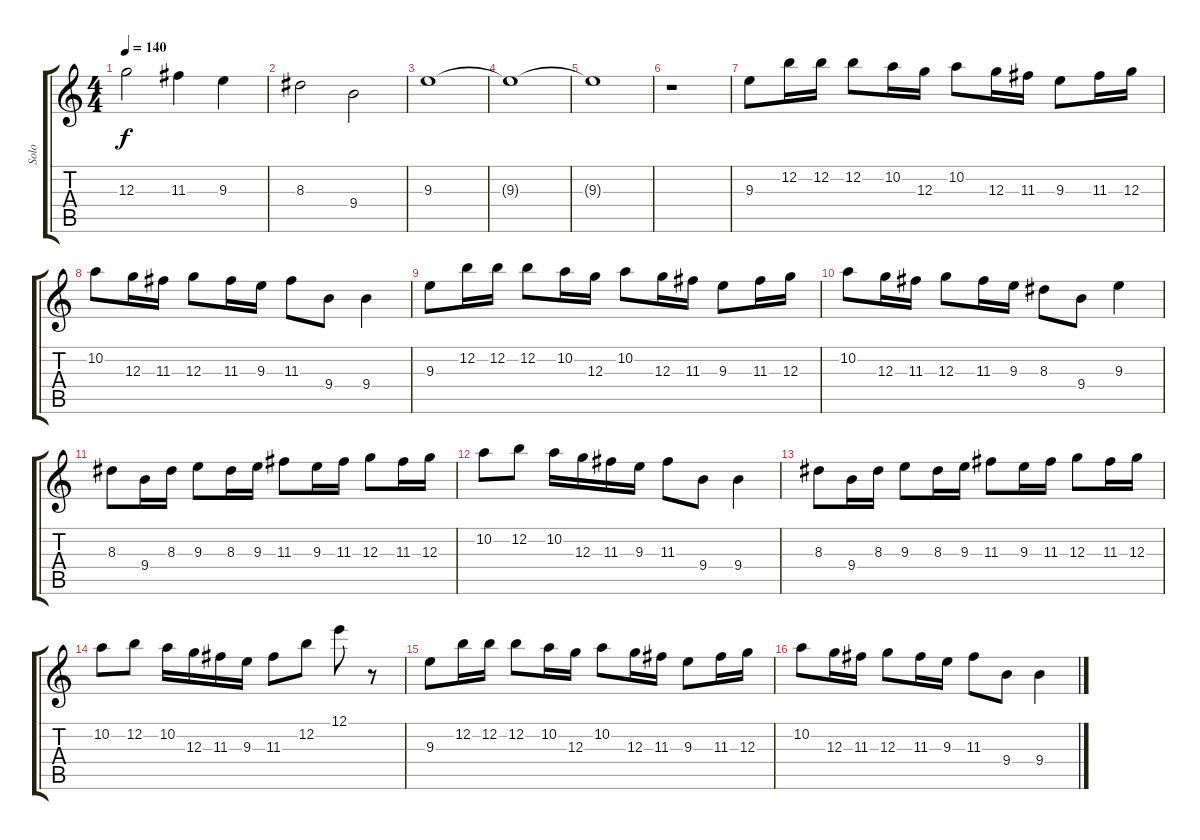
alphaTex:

\track ("Solo" "Solo") {instrument distortionguitar}
\staff {score tabs}
\tuning (E4 B3 G3 D3 A2 E2) {hide}
\ts (4 4)
\tempo 140
\clef g2
\ks c
12.3.2{dy f} 11.3.4 9.3.4 |
8.3.2 9.4.2 |
9.3.1 |
9.3{t}.1 |
9.3{t}.1 |
r.1 |
9.3.8 12.2.16 12.2.16 12.2.8 10.2.16 12.3.16 10.2.8 12.3.16 11.3.16 9.3.8 11.3.16 12.3.16 |
10.2.8 12.3.16 11.3.16 12.3.8 11.3.16 9.3.16 11.3.8 9.4.8 9.4.4 |
9.3.8 12.2.16 12.2.16 12.2.8 10.2.16 12.3.16 10.2.8 12.3.16 11.3.16 9.3.8 11.3.16 12.3.16 |
10.2.8 12.3.16 11.3.16 12.3.8 11.3.16 9.3.16 8.3.8 9.4.8 9.3.4 |
8.3.8 9.4.16 8.3.16 9.3.8 8.3.16 9.3.16 11.3.8 9.3.16 11.3.16 12.3.8 11.3.16 12.3.16 |
10.2.8 12.2.8 10.2.16 12.3.16 11.3.16 9.3.16 11.3.8 9.4.8 9.4.4 |
8.3.8 9.4.16 8.3.16 9.3.8 8.3.16 9.3.16 11.3.8 9.3.16 11.3.16 12.3.8 11.3.16 12.3.16 |
10.2.8 12.2.8 10.2.16 12.3.16 11.3.16 9.3.16 11.3.8 12.2.8 12.1.8 r.8 |
9.3.8 12.2.16 12.2.16 12.2.8 10.2.16 12.3.16 10.2.8 12.3.16 11.3.16 9.3.8 11.3.16 12.3.16 |
10.2.8 12.3.16 11.3.16 12.3.8 11.3.16 9.3.16 11.3.8 9.4.8 9.4.4
